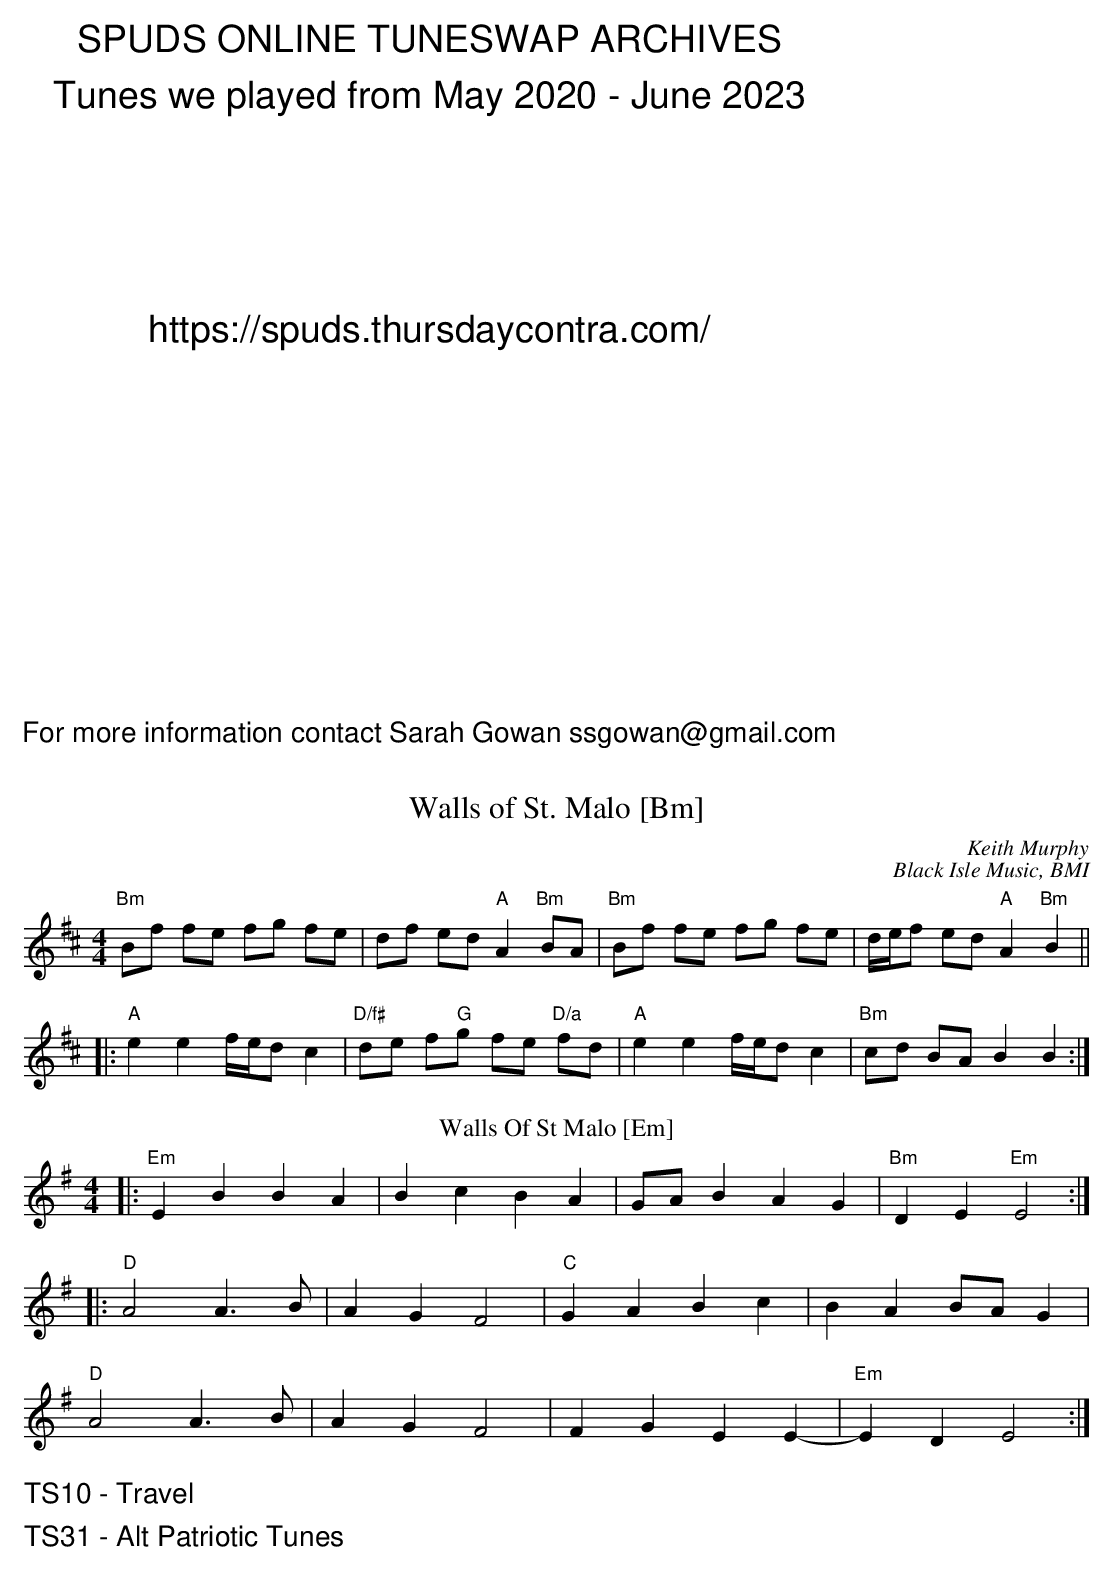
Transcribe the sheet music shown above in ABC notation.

X:1
T:Walls of St. Malo [Bm]
C:Keith Murphy
C:Black Isle Music, BMI
K:Bm
M:4/4
L:1/8
"Bm" Bf fe fg fe | df ed "A" A2 "Bm" BA|\
"Bm" Bf fe fg fe | d/2e/2f ed "A" A2 "Bm" B2||
|: "A" e2 e2 f/2e/2d c2 | "D/f#" de f"G"g fe "D/a"fd |\
"A" e2 e2 f/2e/2d c2 | "Bm" cd BA B2 B2 :|
T:Walls Of St Malo [Em]
M:4/4
L:1/4
K:Em
|:"Em"EB BA|Bc BA|G/A/B AG|"Bm"DE "Em"E2:|
|:"D"A2 A>B|AG F2|"C"GA Bc|BA B/2A/2G|
"D"A2 A>B|AG F2|FG EE-|"Em"ED-E2:|
